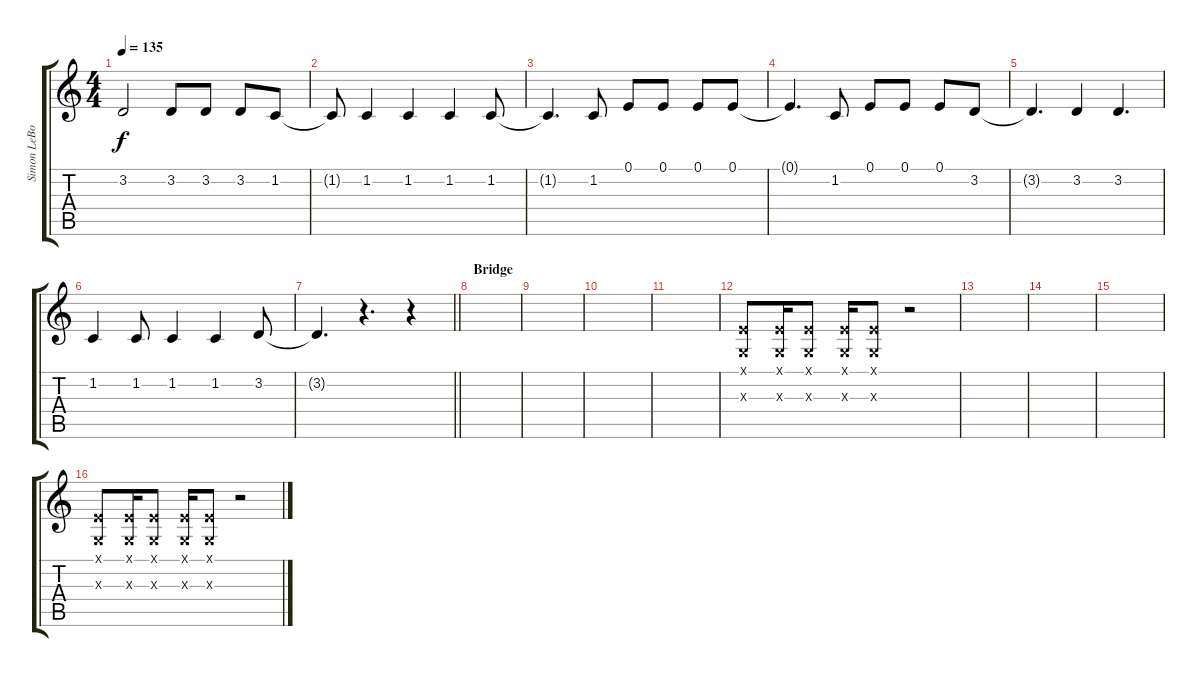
\track ("Simon LeBon" "Simon LeBo") {instrument harmonica}
\staff {score tabs}
\tuning (E4 B3 G3 D3 A2 E2) {hide}
\ts (4 4)
\tempo 135
\clef g2
\ks c
3.2{t}.2{dy f} 3.2.8 3.2.8 3.2.8 1.2.8 |
1.2{t}.8 1.2.4 1.2.4 1.2.4 1.2.8 |
1.2{t}.4{d} 1.2.8 0.1.8 0.1.8 0.1.8 0.1.8 |
0.1{t}.4{d} 1.2.8 0.1.8 0.1.8 0.1.8 3.2.8 |
3.2{t}.4{d} 3.2.4 3.2.4{d} |
1.2.4 1.2.8 1.2.4 1.2.4 3.2.8 |
\barLineRight lightlight
3.2{t}.4{d} r.4{d} r.4 |
\section ("" "Bridge")
|
|
|
|
(0.1{x} 0.3{x}).8 (0.1{x} 0.3{x}).16 (0.1{x} 0.3{x}).8 (0.1{x} 0.3{x}).16 (0.1{x} 0.3{x}).8 r.2 |
|
|
|
(0.1{x} 0.3{x}).8 (0.1{x} 0.3{x}).16 (0.1{x} 0.3{x}).8 (0.1{x} 0.3{x}).16 (0.1{x} 0.3{x}).8 r.2
